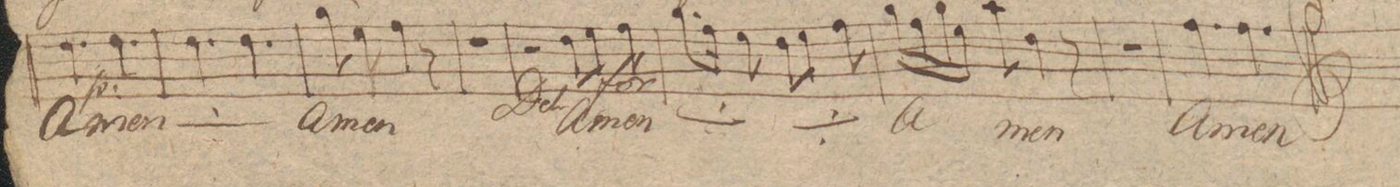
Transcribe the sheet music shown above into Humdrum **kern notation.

**kern	**text	**dynam
*I"Alto	*	*
*clefC3	*	*
*k[f#c#g#d#]	*	*
*met(c)	*	*
*M6/8	*	*
4.e\	A-	p
4.e\	-men	.
=298	=298	=298
*	*ij	*
4.e\	A-	.
4.e\	-men	.
*	*Xij	*
=299	=299	=299
(8a\	A-	.
4f#\)	.	.
4g#\	-men	.
8r	.	.
=300	=300	=300
2.r	.	.
=301	=301	=301
4.r	.	.
8e\L	A-	.
8f#\J	.	.
8g#\	-men	f
=302	=302	=302
*	*ij	*
8.a\L	A-	.
16g#\KJ	.	.
8f#\	-men	.
8e\L	A-	.
8f#\J	.	.
8g#\	-men	.
=303	=303	=303
*	*Xij	*
16a\L	A-	.
16g#\	.	.
16a\	.	.
16f#\J	.	.
8b\	.	.
4e\	-men	.
8r	.	.
=304	=304	=304
2.r	.	.
=305	=305	=305
4.g#\	A-	.
4.g#\	-men	.
==	==	==
*-	*-	*-
